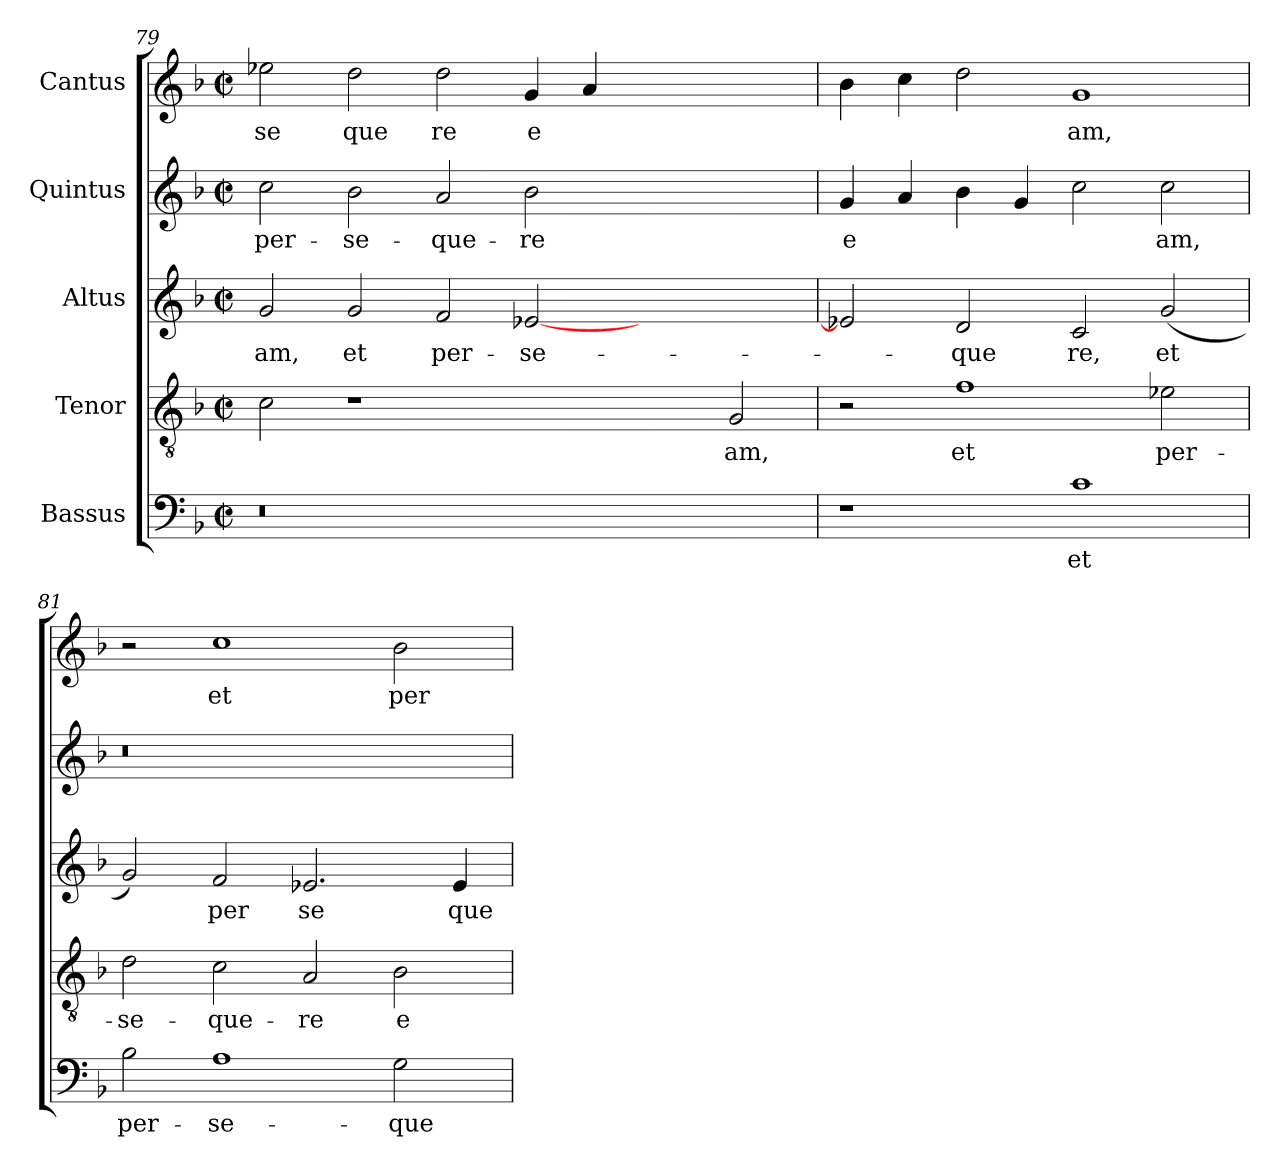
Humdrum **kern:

**kern	**text	**kern	**text	**kern	**text	**kern	**text	**kern	**text
*part5	*part5	*part4	*part4	*part3	*part3	*part2	*part2	*part1	*part1
*staff5	*staff5	*staff4	*staff4	*staff3	*staff3	*staff2	*staff2	*staff1	*staff1
*I"Bassus	*	*I"Tenor	*	*I"Altus	*	*I"Quintus	*	*I"Cantus	*
*clefF4	*	*clefGv2	*	*clefG2	*	*clefG2	*	*clefG2	*
*k[b-]	*	*k[b-]	*	*k[b-]	*	*k[b-]	*	*k[b-]	*
*F:	*	*F:	*	*F:	*	*F:	*	*F:	*
*M2/2	*	*M2/2	*	*M2/2	*	*M2/2	*	*M2/2	*
*met(c|)	*	*met(c|)	*	*met(c|)	*	*met(c|)	*	*met(c|)	*
=79	=79	=79	=79	=79	=79	=79	=79	=79	=79
!	!	!	!	!	!LO:LY:b:cj	!	!LO:LY:b:cj	!	!LO:LY:b:cj
0r	.	2c\	.	2g/	-am,	2cc\	per-	2ee-X\	se
!	!	!LO:N:vis=1	!	!	!LO:LY:b:cj	!	!LO:LY:b:cj	!	!LO:LY:b:cj
.	.	0r	.	2g/	et	2b-\	-se-	2dd\	que
!	!	!	!	!	!LO:LY:b:cj	!	!LO:LY:b:cj	!	!LO:LY:b:cj
.	.	.	.	2f/	per-	2a/	-que-	2dd\	re
!	!	!	!	!	!LO:LY:b:cj	!	!LO:LY:b:cj	!	!LO:LY:b:cj
.	.	.	.	[>2e-X/	-se-	2b-\	-re	4g/	e
.	.	.	.	.	.	.	.	4a/	.
1ryy	.	.	.	1ryy	.	1ryy	.	1ryy	.
!	!	!	!LO:LY:b:cj	!	!	!	!	!	!
.	.	2G/	-am,	.	.	.	.	.	.
!!LO:LB:g=z
=80	=80	=80	=80	=80	=80	=80	=80	=80	=80
!	!	!	!	!	!	!	!LO:LY:b:cj	!	!
1r	.	2r	.	2e-X/]	.	4g/	e	4b-\	.
.	.	.	.	.	.	4a/	.	4cc\	.
!	!	!	!LO:LY:b:cj	!	!LO:LY:b:cj	!	!	!	!
.	.	1f	et	2d/	-que	4b-\	.	2dd\	.
.	.	.	.	.	.	4g/	.	.	.
!	!LO:LY:b:cj	!	!	!	!LO:LY:b:cj	!	!	!	!LO:LY:b:cj
1c	et	.	.	2c/	re,	2cc\	.	1g	am,
!	!	!	!LO:LY:b:cj	!	!LO:LY:b:cj	!	!LO:LY:b:cj	!	!
.	.	2e-X\	per-	(<2g/	et	2cc\	am,	.	.
=81	=81	=81	=81	=81	=81	=81	=81	=81	=81
!	!LO:LY:b:cj	!	!LO:LY:b:cj	!	!	!	!	!	!
2B-\	per-	2d\	-se-	2g/)	.	0r	.	2r	.
!	!LO:LY:b:cj	!	!LO:LY:b:cj	!	!LO:LY:b:cj	!	!	!	!LO:LY:b:cj
1A	-se-	2c\	-que-	2f/	per	.	.	1cc	et
!	!	!	!LO:LY:b:cj	!	!LO:LY:b:cj	!	!	!	!
.	.	2A/	-re	2.e-/	se	.	.	.	.
!	!LO:LY:b:cj	!	!LO:LY:b:cj	!	!	!	!	!	!LO:LY:b:cj
2G\	-que-	2B-\	e-	.	.	.	.	2b-\	per
!	!	!	!	!	!LO:LY:b:cj	!	!	!	!
.	.	.	.	4e-/	que	.	.	.	.
=	=	=	=	=	=	=	=	=	=
*-	*-	*-	*-	*-	*-	*-	*-	*-	*-
